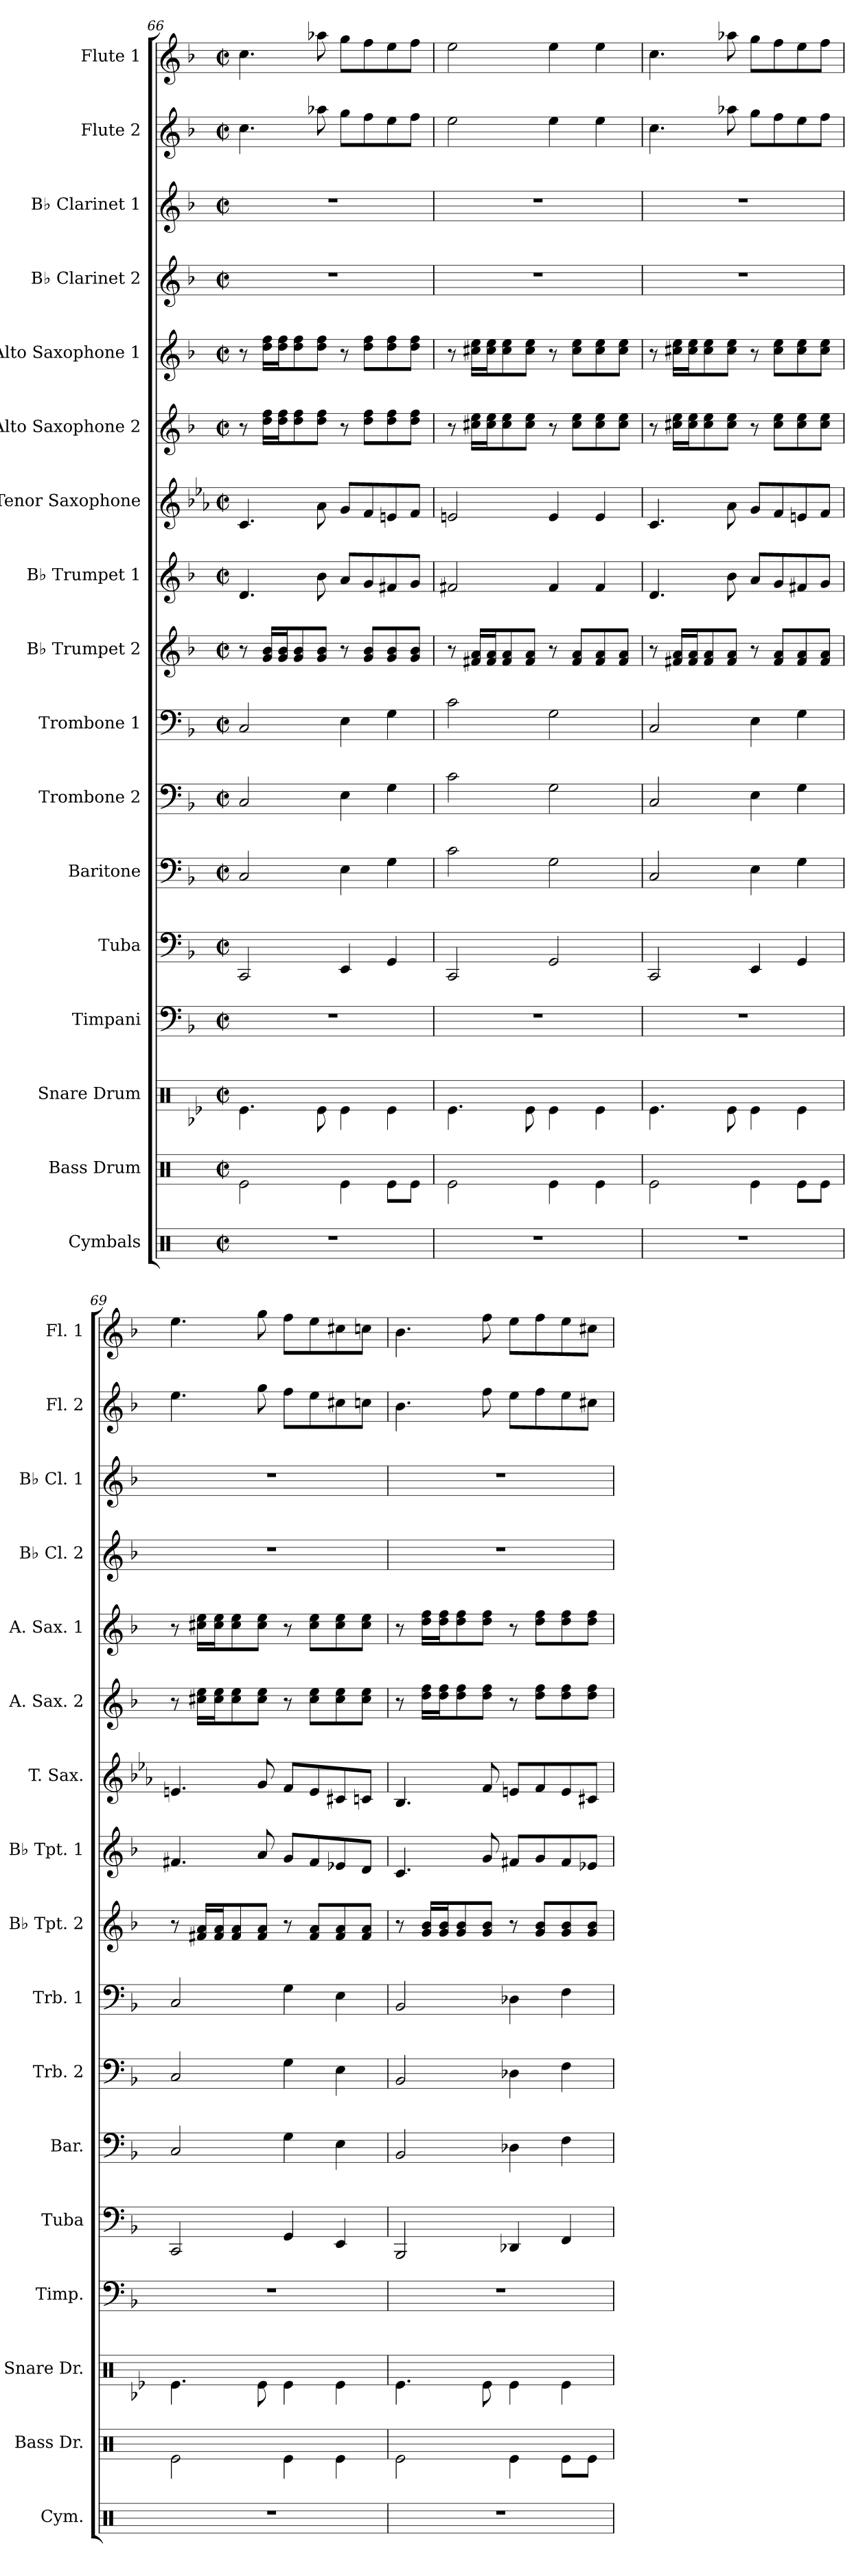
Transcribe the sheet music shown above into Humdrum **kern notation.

**kern	**kern	**kern	**kern	**kern	**kern	**kern	**kern	**kern	**kern	**kern	**kern	**kern	**kern	**kern	**kern	**kern
*part17	*part16	*part15	*part14	*part13	*part12	*part11	*part10	*part9	*part8	*part7	*part6	*part5	*part4	*part3	*part2	*part1
*staff17	*staff16	*staff15	*staff14	*staff13	*staff12	*staff11	*staff10	*staff9	*staff8	*staff7	*staff6	*staff5	*staff4	*staff3	*staff2	*staff1
*I"Cymbals	*I"Bass Drum	*I"Snare Drum	*I"Timpani	*I"Tuba	*I"Baritone	*I"Trombone 2	*I"Trombone 1	*I"B♭ Trumpet 2	*I"B♭ Trumpet 1	*I"Tenor Saxophone	*I"Alto Saxophone 2	*I"Alto Saxophone 1	*I"B♭ Clarinet 2	*I"B♭ Clarinet 1	*I"Flute 2	*I"Flute 1
*I'Cym.	*I'Bass Dr.	*I'Snare Dr.	*I'Timp.	*I'Tuba	*I'Bar.	*I'Trb. 2	*I'Trb. 1	*I'B♭ Tpt. 2	*I'B♭ Tpt. 1	*I'T. Sax.	*I'A. Sax. 2	*I'A. Sax. 1	*I'B♭ Cl. 2	*I'B♭ Cl. 1	*I'Fl. 2	*I'Fl. 1
*clefX	*clefX	*clefX	*clefF4	*clefF4	*clefF4	*clefF4	*clefF4	*clefG2	*clefG2	*clefG2	*clefG2	*clefG2	*clefG2	*clefG2	*clefG2	*clefG2
*	*	*	*	*	*	*	*	*ITrd1c2	*ITrd1c2	*ITrd8c14	*ITrd5c9	*ITrd5c9	*ITrd1c2	*ITrd1c2	*	*
*k[]	*k[]	*k[b-e-]	*k[b-]	*k[b-]	*k[b-]	*k[b-]	*k[b-]	*k[b-e-a-]	*k[b-e-a-]	*k[b-e-a-]	*k[b-e-a-d-]	*k[b-e-a-d-]	*k[b-e-a-]	*k[b-e-a-]	*k[b-]	*k[b-]
*M2/2	*M2/2	*M2/2	*M2/2	*M2/2	*M2/2	*M2/2	*M2/2	*M2/2	*M2/2	*M2/2	*M2/2	*M2/2	*M2/2	*M2/2	*M2/2	*M2/2
*met(c|)	*met(c|)	*met(c|)	*met(c|)	*met(c|)	*met(c|)	*met(c|)	*met(c|)	*met(c|)	*met(c|)	*met(c|)	*met(c|)	*met(c|)	*met(c|)	*met(c|)	*met(c|)	*met(c|)
=66	=66	=66	=66	=66	=66	=66	=66	=66	=66	=66	=66	=66	=66	=66	=66	=66
1r	2Re\	4.Re\	1r	2CC/	2C/	2C/	2C/	8r	4.c/	4.C/	8r	8r	1r	1r	4.cc\	4.cc\
.	.	.	.	.	.	.	.	16f/ 16a-/LL	.	.	16f\ 16a-\LL	16f\ 16a-\LL	.	.	.	.
.	.	.	.	.	.	.	.	16f/ 16a-/J	.	.	16f\ 16a-\J	16f\ 16a-\J	.	.	.	.
.	.	.	.	.	.	.	.	8f/ 8a-/	.	.	8f\ 8a-\	8f\ 8a-\	.	.	.	.
.	.	8Re\	.	.	.	.	.	8f/ 8a-/J	8a-\	8A-\	8f\ 8a-\J	8f\ 8a-\J	.	.	8aa-X\	8aa-X\
.	4Re\	4Re\	.	4EE/	4E\	4E\	4E\	8r	8g/L	8G/L	8r	8r	.	.	8gg\L	8gg\L
.	.	.	.	.	.	.	.	8f/ 8a-/L	8f/	8F/	8f\ 8a-\L	8f\ 8a-\L	.	.	8ff\	8ff\
.	8Re\L	4Re\	.	4GG/	4G\	4G\	4G\	8f/ 8a-/	8en/	8En/	8f\ 8a-\	8f\ 8a-\	.	.	8ee\	8ee\
.	8Re\J	.	.	.	.	.	.	8f/ 8a-/J	8f/J	8F/J	8f\ 8a-\J	8f\ 8a-\J	.	.	8ff\J	8ff\J
=67	=67	=67	=67	=67	=67	=67	=67	=67	=67	=67	=67	=67	=67	=67	=67	=67
1r	2Re\	4.Re\	1r	2CC/	2c\	2c\	2c\	8r	2en/	2En/	8r	8r	1r	1r	2ee\	2ee\
.	.	.	.	.	.	.	.	16en/ 16g/LL	.	.	16en\ 16g\LL	16en\ 16g\LL	.	.	.	.
.	.	.	.	.	.	.	.	16e/ 16g/J	.	.	16e\ 16g\J	16e\ 16g\J	.	.	.	.
.	.	.	.	.	.	.	.	8e/ 8g/	.	.	8e\ 8g\	8e\ 8g\	.	.	.	.
.	.	8Re\	.	.	.	.	.	8e/ 8g/J	.	.	8e\ 8g\J	8e\ 8g\J	.	.	.	.
.	4Re\	4Re\	.	2GG/	2G\	2G\	2G\	8r	4e/	4E/	8r	8r	.	.	4ee\	4ee\
.	.	.	.	.	.	.	.	8e/ 8g/L	.	.	8e\ 8g\L	8e\ 8g\L	.	.	.	.
.	4Re\	4Re\	.	.	.	.	.	8e/ 8g/	4e/	4E/	8e\ 8g\	8e\ 8g\	.	.	4ee\	4ee\
.	.	.	.	.	.	.	.	8e/ 8g/J	.	.	8e\ 8g\J	8e\ 8g\J	.	.	.	.
!!LO:PB:g=z
=68	=68	=68	=68	=68	=68	=68	=68	=68	=68	=68	=68	=68	=68	=68	=68	=68
1r	2Re\	4.Re\	1r	2CC/	2C/	2C/	2C/	8r	4.c/	4.C/	8r	8r	1r	1r	4.cc\	4.cc\
.	.	.	.	.	.	.	.	16en/ 16g/LL	.	.	16en\ 16g\LL	16en\ 16g\LL	.	.	.	.
.	.	.	.	.	.	.	.	16e/ 16g/J	.	.	16e\ 16g\J	16e\ 16g\J	.	.	.	.
.	.	.	.	.	.	.	.	8e/ 8g/	.	.	8e\ 8g\	8e\ 8g\	.	.	.	.
.	.	8Re\	.	.	.	.	.	8e/ 8g/J	8a-\	8A-\	8e\ 8g\J	8e\ 8g\J	.	.	8aa-X\	8aa-X\
.	4Re\	4Re\	.	4EE/	4E\	4E\	4E\	8r	8g/L	8G/L	8r	8r	.	.	8gg\L	8gg\L
.	.	.	.	.	.	.	.	8e/ 8g/L	8f/	8F/	8e\ 8g\L	8e\ 8g\L	.	.	8ff\	8ff\
.	8Re\L	4Re\	.	4GG/	4G\	4G\	4G\	8e/ 8g/	8en/	8En/	8e\ 8g\	8e\ 8g\	.	.	8ee\	8ee\
.	8Re\J	.	.	.	.	.	.	8e/ 8g/J	8f/J	8F/J	8e\ 8g\J	8e\ 8g\J	.	.	8ff\J	8ff\J
=69	=69	=69	=69	=69	=69	=69	=69	=69	=69	=69	=69	=69	=69	=69	=69	=69
1r	2Re\	4.Re\	1r	2CC/	2C/	2C/	2C/	8r	4.en/	4.En/	8r	8r	1r	1r	4.ee\	4.ee\
.	.	.	.	.	.	.	.	16en/ 16g/LL	.	.	16en\ 16g\LL	16en\ 16g\LL	.	.	.	.
.	.	.	.	.	.	.	.	16e/ 16g/J	.	.	16e\ 16g\J	16e\ 16g\J	.	.	.	.
.	.	.	.	.	.	.	.	8e/ 8g/	.	.	8e\ 8g\	8e\ 8g\	.	.	.	.
.	.	8Re\	.	.	.	.	.	8e/ 8g/J	8g/	8G/	8e\ 8g\J	8e\ 8g\J	.	.	8gg\	8gg\
.	4Re\	4Re\	.	4GG/	4G\	4G\	4G\	8r	8f/L	8F/L	8r	8r	.	.	8ff\L	8ff\L
.	.	.	.	.	.	.	.	8e/ 8g/L	8e/	8E/	8e\ 8g\L	8e\ 8g\L	.	.	8ee\	8ee\
.	4Re\	4Re\	.	4EE/	4E\	4E\	4E\	8e/ 8g/	8d-X/	8C#X/	8e\ 8g\	8e\ 8g\	.	.	8cc#X\	8cc#X\
.	.	.	.	.	.	.	.	8e/ 8g/J	8c/J	8Cn/J	8e\ 8g\J	8e\ 8g\J	.	.	8ccn\J	8ccn\J
=70	=70	=70	=70	=70	=70	=70	=70	=70	=70	=70	=70	=70	=70	=70	=70	=70
1r	2Re\	4.Re\	1r	2BBB-/	2BB-/	2BB-/	2BB-/	8r	4.B-/	4.BB-/	8r	8r	1r	1r	4.b-\	4.b-\
.	.	.	.	.	.	.	.	16f/ 16a-/LL	.	.	16f\ 16a-\LL	16f\ 16a-\LL	.	.	.	.
.	.	.	.	.	.	.	.	16f/ 16a-/J	.	.	16f\ 16a-\J	16f\ 16a-\J	.	.	.	.
.	.	.	.	.	.	.	.	8f/ 8a-/	.	.	8f\ 8a-\	8f\ 8a-\	.	.	.	.
.	.	8Re\	.	.	.	.	.	8f/ 8a-/J	8f/	8F/	8f\ 8a-\J	8f\ 8a-\J	.	.	8ff\	8ff\
.	4Re\	4Re\	.	4DD-X/	4D-X\	4D-X\	4D-X\	8r	8en/L	8En/L	8r	8r	.	.	8ee\L	8ee\L
.	.	.	.	.	.	.	.	8f/ 8a-/L	8f/	8F/	8f\ 8a-\L	8f\ 8a-\L	.	.	8ff\	8ff\
.	8Re\L	4Re\	.	4FF/	4F\	4F\	4F\	8f/ 8a-/	8e/	8E/	8f\ 8a-\	8f\ 8a-\	.	.	8ee\	8ee\
.	8Re\J	.	.	.	.	.	.	8f/ 8a-/J	8d-X/J	8C#X/J	8f\ 8a-\J	8f\ 8a-\J	.	.	8cc#X\J	8cc#X\J
=	=	=	=	=	=	=	=	=	=	=	=	=	=	=	=	=
*-	*-	*-	*-	*-	*-	*-	*-	*-	*-	*-	*-	*-	*-	*-	*-	*-
